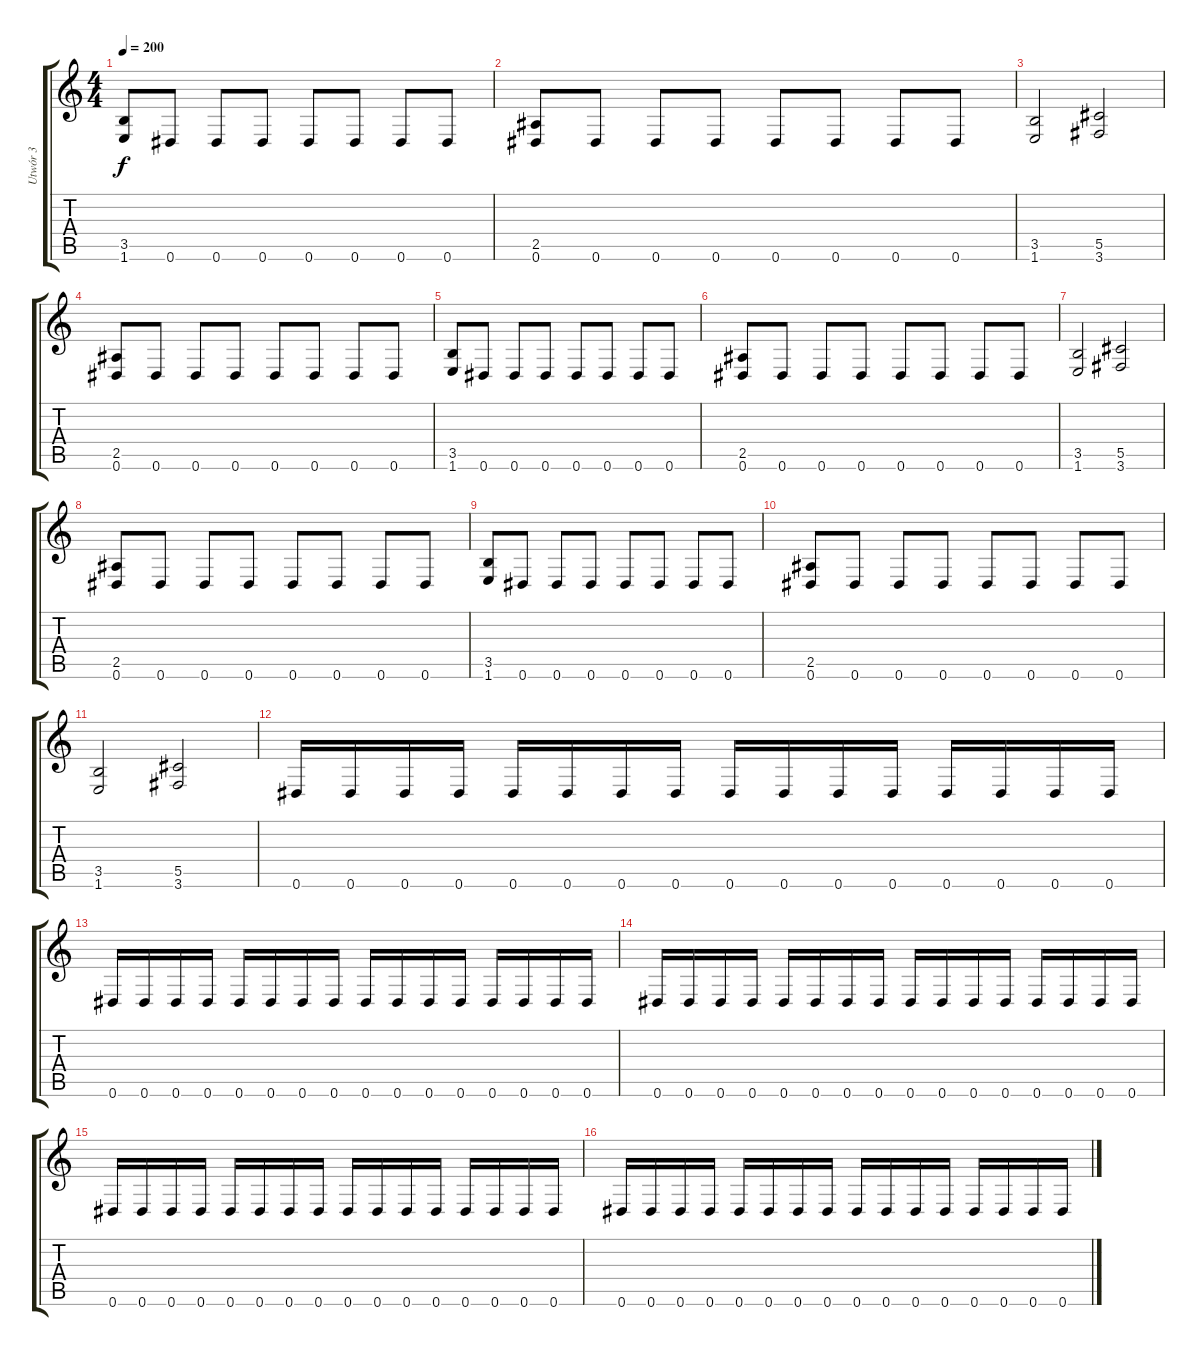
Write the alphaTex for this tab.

\track ("Utwór 3" "Utwór 3") {instrument distortionguitar}
\staff {score tabs}
\tuning (Eb4 Bb3 Gb3 Db3 Ab2 Eb2) {hide}
\ts (4 4)
\tempo 200
\clef g2
\ks c
(3.5 1.6).8{dy f} 0.6.8 0.6.8 0.6.8 0.6.8 0.6.8 0.6.8 0.6.8 |
(2.5 0.6).8 0.6.8 0.6.8 0.6.8 0.6.8 0.6.8 0.6.8 0.6.8 |
(3.5 1.6).2 (5.5 3.6).2 |
(2.5 0.6).8 0.6.8 0.6.8 0.6.8 0.6.8 0.6.8 0.6.8 0.6.8 |
(3.5 1.6).8 0.6.8 0.6.8 0.6.8 0.6.8 0.6.8 0.6.8 0.6.8 |
(2.5 0.6).8 0.6.8 0.6.8 0.6.8 0.6.8 0.6.8 0.6.8 0.6.8 |
(3.5 1.6).2 (5.5 3.6).2 |
(2.5 0.6).8 0.6.8 0.6.8 0.6.8 0.6.8 0.6.8 0.6.8 0.6.8 |
(3.5 1.6).8 0.6.8 0.6.8 0.6.8 0.6.8 0.6.8 0.6.8 0.6.8 |
(2.5 0.6).8 0.6.8 0.6.8 0.6.8 0.6.8 0.6.8 0.6.8 0.6.8 |
(3.5 1.6).2 (5.5 3.6).2 |
0.6.16 0.6.16 0.6.16 0.6.16 0.6.16 0.6.16 0.6.16 0.6.16 0.6.16 0.6.16 0.6.16 0.6.16 0.6.16 0.6.16 0.6.16 0.6.16 |
0.6.16 0.6.16 0.6.16 0.6.16 0.6.16 0.6.16 0.6.16 0.6.16 0.6.16 0.6.16 0.6.16 0.6.16 0.6.16 0.6.16 0.6.16 0.6.16 |
0.6.16 0.6.16 0.6.16 0.6.16 0.6.16 0.6.16 0.6.16 0.6.16 0.6.16 0.6.16 0.6.16 0.6.16 0.6.16 0.6.16 0.6.16 0.6.16 |
0.6.16 0.6.16 0.6.16 0.6.16 0.6.16 0.6.16 0.6.16 0.6.16 0.6.16 0.6.16 0.6.16 0.6.16 0.6.16 0.6.16 0.6.16 0.6.16 |
0.6.16 0.6.16 0.6.16 0.6.16 0.6.16 0.6.16 0.6.16 0.6.16 0.6.16 0.6.16 0.6.16 0.6.16 0.6.16 0.6.16 0.6.16 0.6.16
